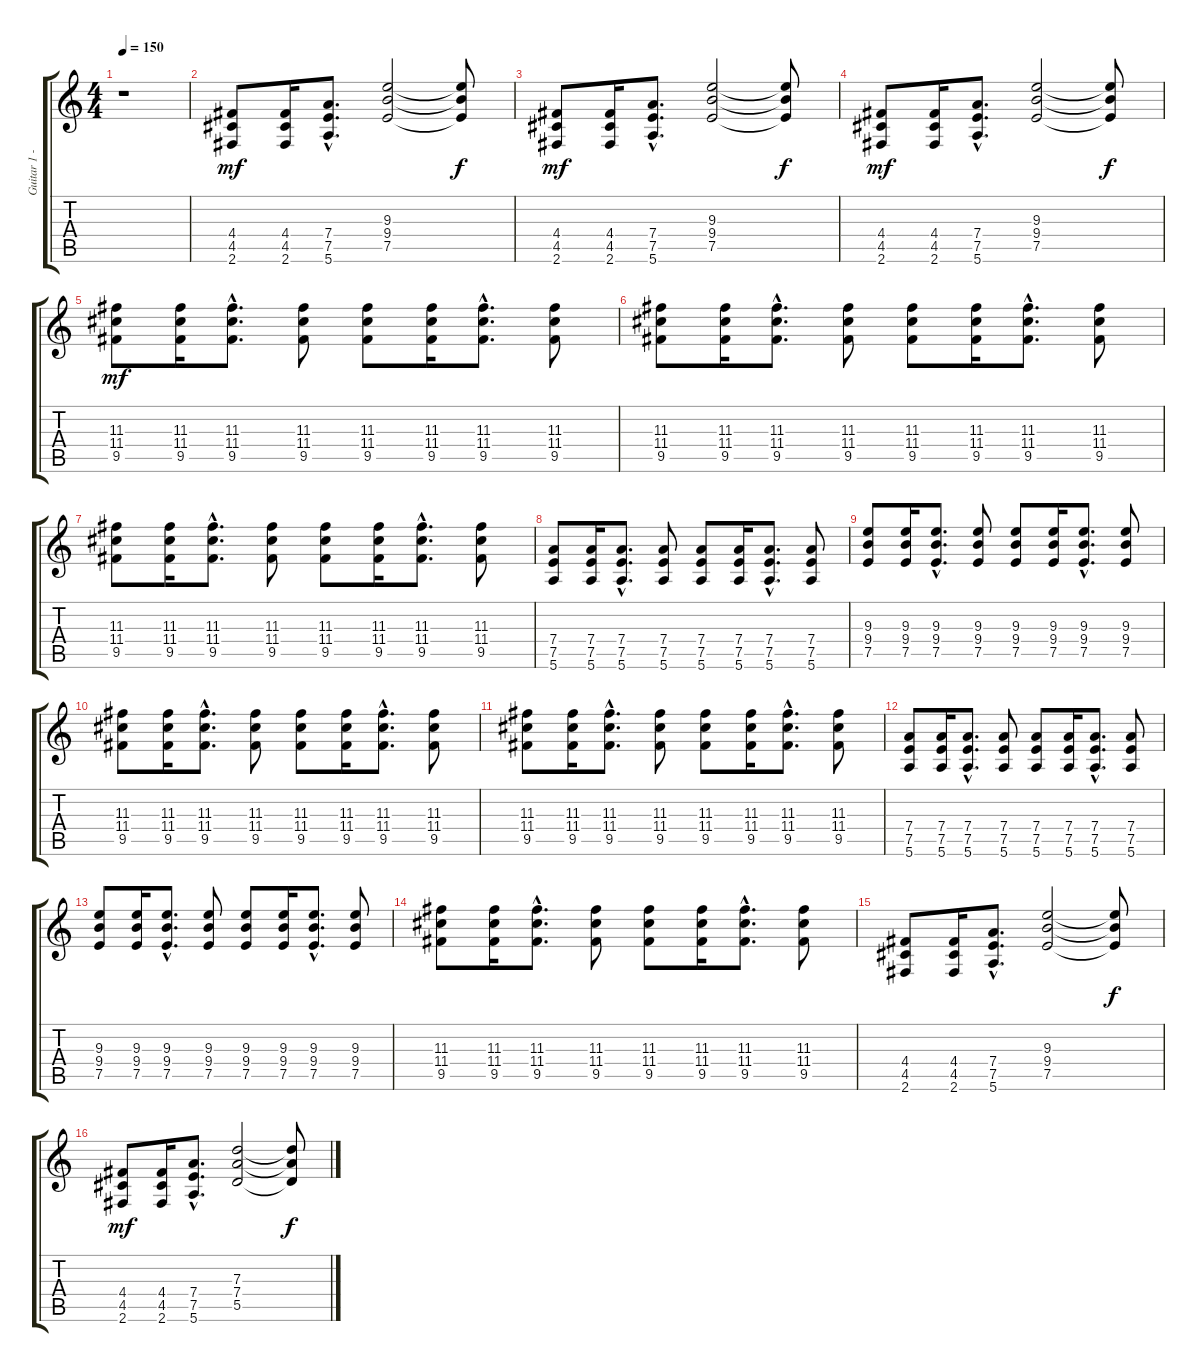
\track ("Guitar 1 - Brett Gurewitz" "Guitar 1 -") {instrument distortionguitar}
\staff {score tabs}
\tuning (E4 B3 G3 D3 A2 E2) {hide}
\ts (4 4)
\tempo 150
\clef g2
\ks c
r.1{dy mf instrument distortionguitar} |
(4.4 4.5 2.6).8 (4.4 4.5 2.6).16 (7.4{hac} 7.5{hac} 5.6{hac}).8{d} (9.3 9.4 7.5).2 (9.3{t} 9.4{t} 7.5{t}).8{dy f} |
(4.4 4.5 2.6).8{dy mf} (4.4 4.5 2.6).16 (7.4{hac} 7.5{hac} 5.6{hac}).8{d} (9.3 9.4 7.5).2 (9.3{t} 9.4{t} 7.5{t}).8{dy f} |
(4.4 4.5 2.6).8{dy mf} (4.4 4.5 2.6).16 (7.4{hac} 7.5{hac} 5.6{hac}).8{d} (9.3 9.4 7.5).2 (9.3{t} 9.4{t} 7.5{t}).8{dy f} |
(11.3 11.4 9.5).8{dy mf} (11.3 11.4 9.5).16 (11.3{hac} 11.4{hac} 9.5{hac}).8{d} (11.3 11.4 9.5).8 (11.3 11.4 9.5).8 (11.3 11.4 9.5).16 (11.3{hac} 11.4{hac} 9.5{hac}).8{d} (11.3 11.4 9.5).8 |
(11.3 11.4 9.5).8 (11.3 11.4 9.5).16 (11.3{hac} 11.4{hac} 9.5{hac}).8{d} (11.3 11.4 9.5).8 (11.3 11.4 9.5).8 (11.3 11.4 9.5).16 (11.3{hac} 11.4{hac} 9.5{hac}).8{d} (11.3 11.4 9.5).8 |
(11.3 11.4 9.5).8 (11.3 11.4 9.5).16 (11.3{hac} 11.4{hac} 9.5{hac}).8{d} (11.3 11.4 9.5).8 (11.3 11.4 9.5).8 (11.3 11.4 9.5).16 (11.3{hac} 11.4{hac} 9.5{hac}).8{d} (11.3 11.4 9.5).8 |
(7.4 7.5 5.6).8 (7.4 7.5 5.6).16 (7.4{hac} 7.5{hac} 5.6{hac}).8{d} (7.4 7.5 5.6).8 (7.4 7.5 5.6).8 (7.4 7.5 5.6).16 (7.4{hac} 7.5{hac} 5.6{hac}).8{d} (7.4 7.5 5.6).8 |
(9.3 9.4 7.5).8 (9.3 9.4 7.5).16 (9.3{hac} 9.4{hac} 7.5{hac}).8{d} (9.3 9.4 7.5).8 (9.3 9.4 7.5).8 (9.3 9.4 7.5).16 (9.3{hac} 9.4{hac} 7.5{hac}).8{d} (9.3 9.4 7.5).8 |
(11.3 11.4 9.5).8 (11.3 11.4 9.5).16 (11.3{hac} 11.4{hac} 9.5{hac}).8{d} (11.3 11.4 9.5).8 (11.3 11.4 9.5).8 (11.3 11.4 9.5).16 (11.3{hac} 11.4{hac} 9.5{hac}).8{d} (11.3 11.4 9.5).8 |
(11.3 11.4 9.5).8 (11.3 11.4 9.5).16 (11.3{hac} 11.4{hac} 9.5{hac}).8{d} (11.3 11.4 9.5).8 (11.3 11.4 9.5).8 (11.3 11.4 9.5).16 (11.3{hac} 11.4{hac} 9.5{hac}).8{d} (11.3 11.4 9.5).8 |
(7.4 7.5 5.6).8 (7.4 7.5 5.6).16 (7.4{hac} 7.5{hac} 5.6{hac}).8{d} (7.4 7.5 5.6).8 (7.4 7.5 5.6).8 (7.4 7.5 5.6).16 (7.4{hac} 7.5{hac} 5.6{hac}).8{d} (7.4 7.5 5.6).8 |
(9.3 9.4 7.5).8 (9.3 9.4 7.5).16 (9.3{hac} 9.4{hac} 7.5{hac}).8{d} (9.3 9.4 7.5).8 (9.3 9.4 7.5).8 (9.3 9.4 7.5).16 (9.3{hac} 9.4{hac} 7.5{hac}).8{d} (9.3 9.4 7.5).8 |
(11.3 11.4 9.5).8 (11.3 11.4 9.5).16 (11.3{hac} 11.4{hac} 9.5{hac}).8{d} (11.3 11.4 9.5).8 (11.3 11.4 9.5).8 (11.3 11.4 9.5).16 (11.3{hac} 11.4{hac} 9.5{hac}).8{d} (11.3 11.4 9.5).8 |
(4.4 4.5 2.6).8 (4.4 4.5 2.6).16 (7.4{hac} 7.5{hac} 5.6{hac}).8{d} (9.3 9.4 7.5).2 (9.3{t} 9.4{t} 7.5{t}).8{dy f} |
(4.4 4.5 2.6).8{dy mf} (4.4 4.5 2.6).16 (7.4{hac} 7.5{hac} 5.6{hac}).8{d} (7.3 7.4 5.5).2 (7.3{t} 7.4{t} 5.5{t}).8{dy f}
